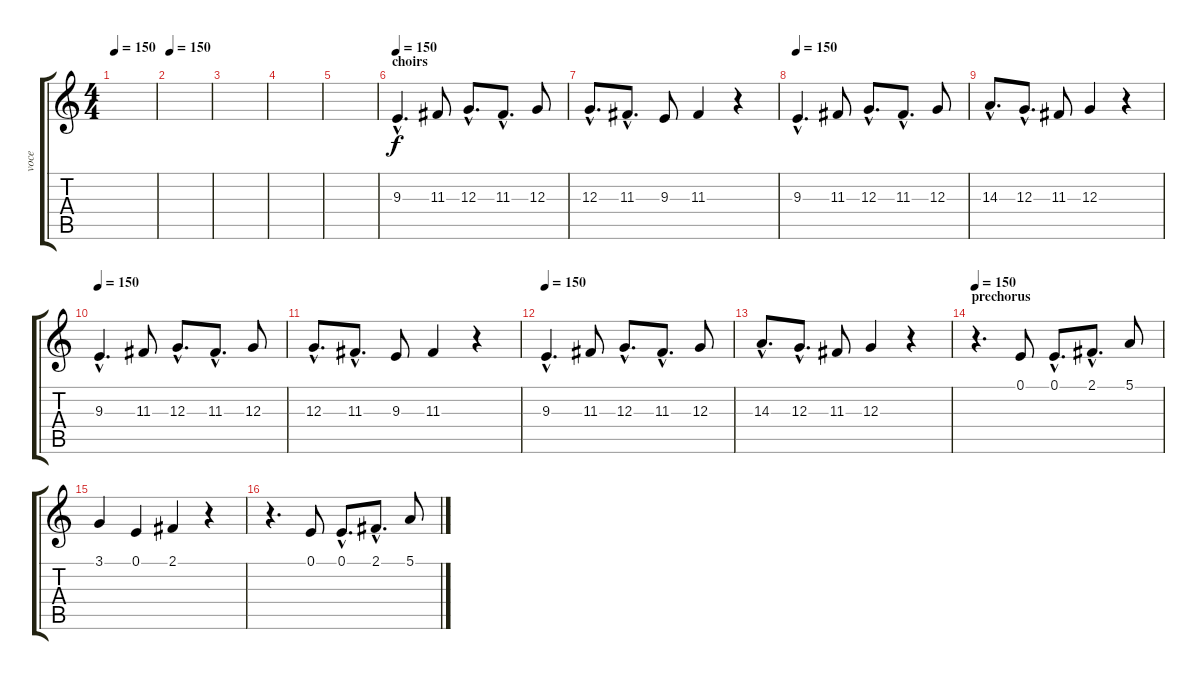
\track ("voce" "voce") {instrument baritonesax}
\staff {score tabs}
\tuning (E4 B3 G3 D3 A2 E2) {hide}
\ts (4 4)
\tempo 150
\clef g2
\ks c
|
\tempo 150
|
|
|
|
\section ("" "choirs")
\tempo 150
9.3{hac}.4{d} 11.3.8 12.3{hac}.8{d} 11.3{hac}.8{d} 12.3.8 |
12.3{hac}.8{d} 11.3{hac}.8{d} 9.3.8 11.3.4 r.4 |
\tempo 150
9.3{hac}.4{d} 11.3.8 12.3{hac}.8{d} 11.3{hac}.8{d} 12.3.8 |
14.3{hac}.8{d} 12.3{hac}.8{d} 11.3.8 12.3.4 r.4 |
\tempo 150
9.3{hac}.4{d} 11.3.8 12.3{hac}.8{d} 11.3{hac}.8{d} 12.3.8 |
12.3{hac}.8{d} 11.3{hac}.8{d} 9.3.8 11.3.4 r.4 |
\tempo 150
9.3{hac}.4{d} 11.3.8 12.3{hac}.8{d} 11.3{hac}.8{d} 12.3.8 |
14.3{hac}.8{d} 12.3{hac}.8{d} 11.3.8 12.3.4 r.4 |
\section ("" "prechorus")
\tempo 150
r.4{d} 0.1.8 0.1{hac}.8{d} 2.1{hac}.8{d} 5.1.8 |
3.1.4 0.1.4 2.1.4 r.4 |
r.4{d} 0.1.8 0.1{hac}.8{d} 2.1{hac}.8{d} 5.1.8
